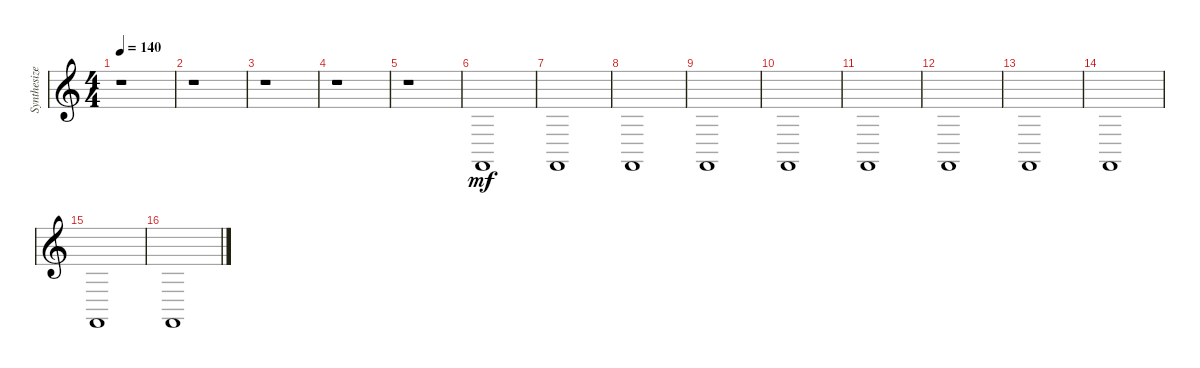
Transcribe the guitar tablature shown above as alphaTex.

\track ("Synthesizer" "Synthesize") {instrument pad2warm}
\staff {score}
\tuning (E4 B3 G3 D3 A2 E2 B1) {hide}
\ts (4 4)
\tempo 140
\clef g2
\ks c
r.1{dy mf} |
r.1 |
r.1 |
r.1 |
r.1 |
1.6.1 |
1.6.1 |
1.6.1 |
1.6.1 |
1.6.1 |
1.6.1 |
1.6.1 |
1.6.1 |
1.6.1 |
1.6.1 |
1.6.1
